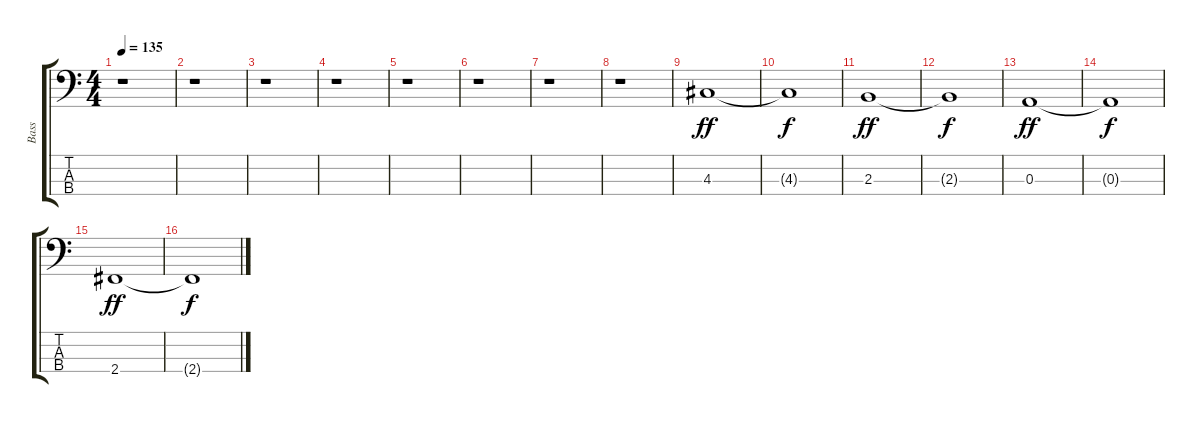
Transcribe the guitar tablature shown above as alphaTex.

\track ("Bass" "Bass") {instrument electricbassfinger}
\staff {score tabs}
\tuning (G2 D2 A1 E1) {hide}
\ts (4 4)
\tempo 135
\clef f4
\ks c
r.1{dy ff instrument electricbassfinger} |
r.1 |
r.1 |
r.1 |
r.1 |
r.1 |
r.1 |
r.1 |
4.3.1 |
4.3{t}.1{dy f} |
2.3.1{dy ff} |
2.3{t}.1{dy f} |
0.3.1{dy ff} |
0.3{t}.1{dy f} |
2.4.1{dy ff} |
2.4{t}.1{dy f}
